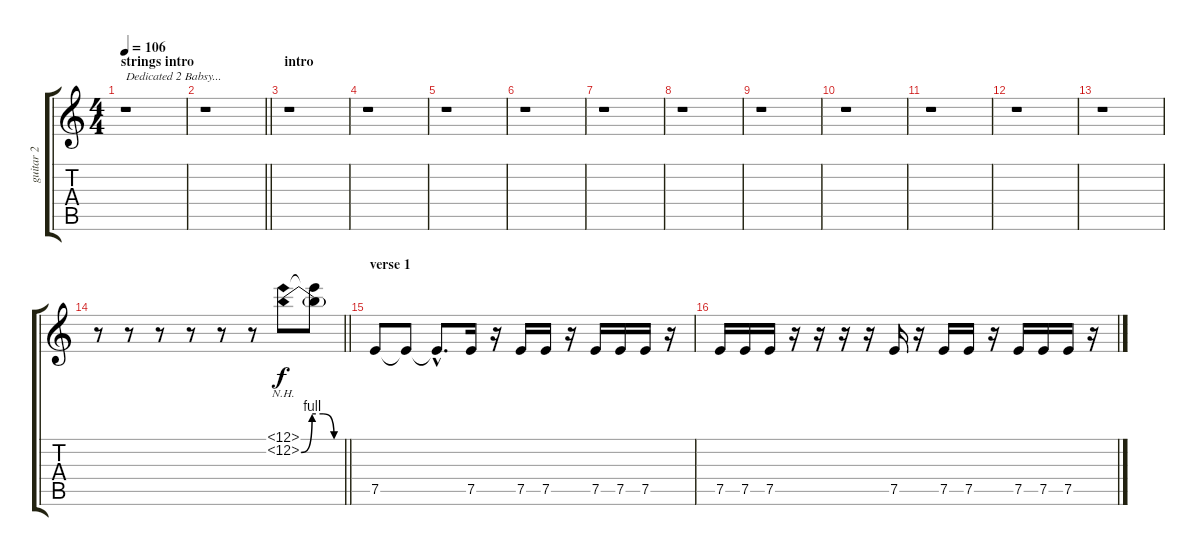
\track ("guitar 2" "guitar 2") {instrument electricguitarjazz}
\staff {score tabs}
\tuning (E4 B3 G3 D3 A2 E2) {hide}
\ts (4 4)
\section ("" "strings intro")
\tempo 106
\clef g2
\ks c
r.1{txt "Dedicated 2 Babsy..." dy f instrument electricguitarjazz} |
\barLineRight lightlight
r.1 |
\section ("" "intro")
r.1 |
r.1 |
r.1 |
r.1 |
r.1 |
r.1 |
r.1 |
r.1 |
r.1 |
r.1 |
r.1 |
\barLineRight lightlight
r.8 r.8 r.8 r.8 r.8 r.8 (12.1{nh} 12.2{be (custom 0 0 15 4 30 4 45 0 60 0) nh}).8 (12.1{t} 12.2{t}).8 |
\section ("" "verse 1")
7.5.8{instrument electricguitarmuted} 7.5{t}.8 7.5{hac t}.8{d} 7.5.16 r.16 7.5.16 7.5.16 r.16 7.5.16 7.5.16 7.5.16 r.16 |
7.5.16{instrument electricguitarmuted} 7.5.16 7.5.16 r.16 r.16 r.16 r.16 7.5.16 r.16 7.5.16 7.5.16 r.16 7.5.16 7.5.16 7.5.16 r.16
